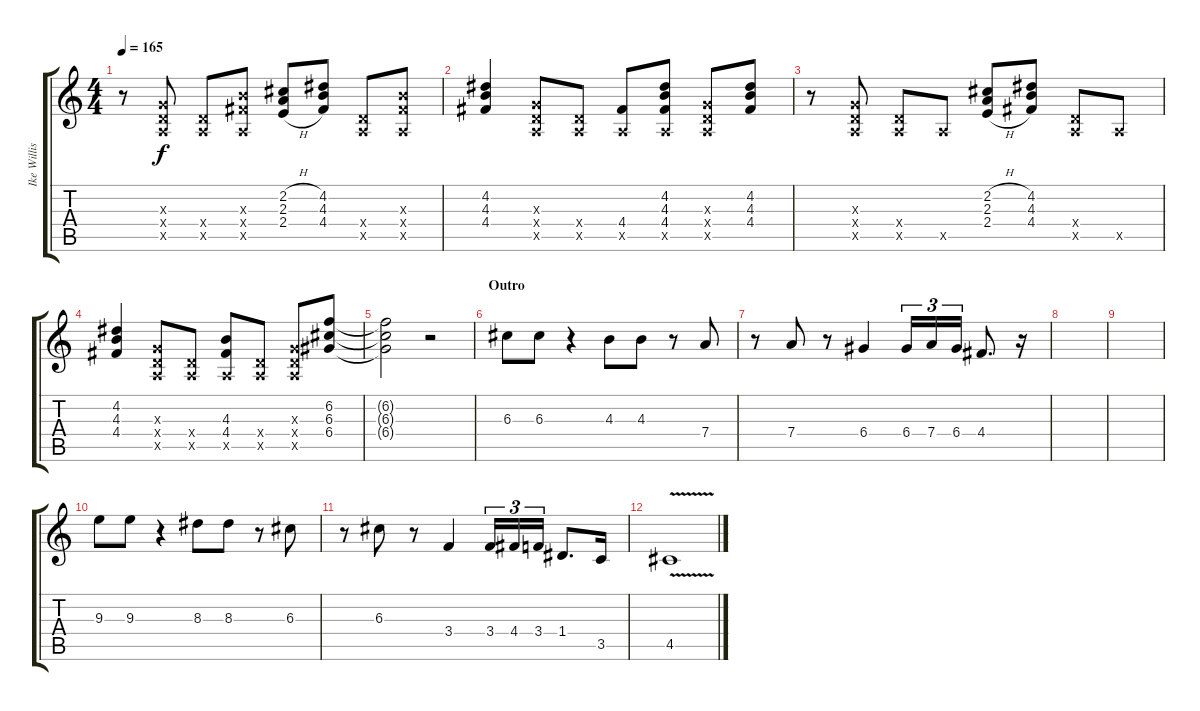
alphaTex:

\track ("Ike Willis - Guitar 2" "Ike Willis") {instrument overdrivenguitar}
\staff {score tabs}
\tuning (E4 B3 G3 D3 A2 E2) {hide}
\ts (4 4)
\tempo 165
\clef g2
\ks c
r.8{dy f} (0.3{x} 0.4{x} 0.5{x}).8 (0.4{x} 0.5{x}).8 (4.3{x} 4.4{x} 0.5{x}).8 (2.2{h} 2.3{h} 2.4{h}).8 (4.2 4.3 4.4).8 (0.4{x} 0.5{x}).8 (4.3{x} 4.4{x} 0.5{x}).8 |
(4.2 4.3 4.4).4 (0.3{x} 0.4{x} 0.5{x}).8 (0.4{x} 0.5{x}).8 (4.4 0.5{x}).8 (4.2 4.3 4.4 0.5{x}).8 (0.3{x} 0.4{x} 0.5{x}).8 (4.2 4.3 4.4).8 |
r.8 (0.3{x} 0.4{x} 0.5{x}).8 (0.4{x} 0.5{x}).8 0.5{x}.8 (2.2{h} 2.3{h} 2.4{h}).8 (4.2 4.3 4.4).8 (0.4{x} 0.5{x}).8 0.5{x}.8 |
(4.2 4.3 4.4).4 (0.3{x} 0.4{x} 0.5{x}).8 (0.4{x} 0.5{x}).8 (4.3 4.4 0.5{x}).8 (0.4{x} 0.5{x}).8 (0.3{x} 0.4{x} 0.5{x}).8 (6.2 6.3 6.4).8 |
(6.2{t} 6.3{t} 6.4{t}).2 r.2 |
\section ("" "Outro")
6.3.8 6.3.8 r.4 4.3.8 4.3.8 r.8 7.4.8 |
r.8 7.4.8 r.8 6.4.4 6.4.16{tu (3 2)} 7.4.16{tu (3 2)} 6.4.16{tu (3 2)} 4.4.8{d} r.16 |
|
|
9.3.8 9.3.8 r.4 8.3.8 8.3.8 r.8 6.3.8 |
r.8 6.3.8 r.8 3.4.4 3.4.16{tu (3 2)} 4.4.16{tu (3 2)} 3.4.16{tu (3 2)} 1.4.8{d} 3.5.16 |
4.5{v}.1
